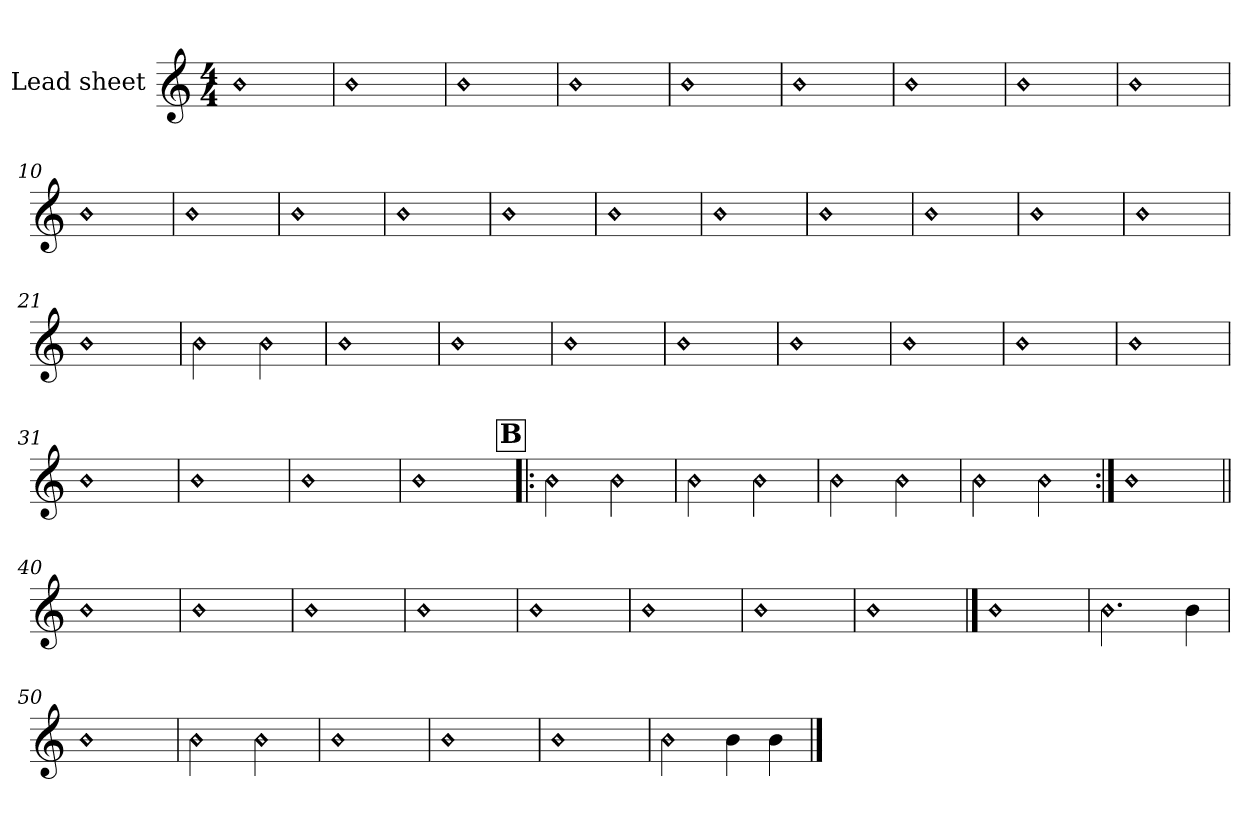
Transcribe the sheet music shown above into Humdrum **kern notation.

**kern
*part1
*staff1
*I"Lead sheet
*clefG2
*k[]
*C:
*M4/4
=1||
!LO:N:head=diamond
1b
=2
!LO:N:head=diamond
1b
=3
!LO:N:head=diamond
1b
=4
!LO:N:head=diamond
1b
!!LO:LB:g=z
=5
!LO:N:head=diamond
1b
=6
!LO:N:head=diamond
1b
=7
!LO:N:head=diamond
1b
=8
!LO:N:head=diamond
1b
!!LO:LB:g=z
=9
!LO:N:head=diamond
1b
=10
!LO:N:head=diamond
1b
=11
!LO:N:head=diamond
1b
=12
!LO:N:head=diamond
1b
!!LO:LB:g=z
=13
!LO:N:head=diamond
1b
=14
!LO:N:head=diamond
1b
=15
!LO:N:head=diamond
1b
=16
!LO:N:head=diamond
1b
!!LO:LB:g=z
=17
!LO:N:head=diamond
1b
=18
!LO:N:head=diamond
1b
=19
!LO:N:head=diamond
1b
=20
!LO:N:head=diamond
1b
!!LO:LB:g=z
=21
!LO:N:head=diamond
1b
=22
!LO:N:head=diamond
2b
!LO:N:head=diamond
2b
=23
!LO:N:head=diamond
1b
=24
!LO:N:head=diamond
1b
!!LO:LB:g=z
=25
!LO:N:head=diamond
1b
=26
!LO:N:head=diamond
1b
=27
!LO:N:head=diamond
1b
=28
!LO:N:head=diamond
1b
!!LO:LB:g=z
=29
!LO:N:head=diamond
1b
=30
!LO:N:head=diamond
1b
=31
!LO:N:head=diamond
1b
=32
!LO:N:head=diamond
1b
!!LO:LB:g=z
=33
!LO:N:head=diamond
1b
=34
!LO:N:head=diamond
1b
!!LO:REH:place=s1:a:t=B
=35!|:
!LO:N:head=diamond
2b
!LO:N:head=diamond
2b
=36
!LO:N:head=diamond
2b
!LO:N:head=diamond
2b
!!LO:LB:g=z
=37
!LO:N:head=diamond
2b
!LO:N:head=diamond
2b
=38
!LO:N:head=diamond
2b
!LO:N:head=diamond
2b
=39:|!
!LO:N:head=diamond
1b
=40||
!LO:N:head=diamond
1b
!!LO:LB:g=z
=41
!LO:N:head=diamond
1b
=42
!LO:N:head=diamond
1b
=43
!LO:N:head=diamond
1b
=44
!LO:N:head=diamond
1b
!!LO:LB:g=z
=45
!LO:N:head=diamond
1b
=46
!LO:N:head=diamond
1b
=47
!LO:N:head=diamond
1b
==48
!LO:N:head=diamond
1b
!!LO:LB:g=z
=49
!LO:N:head=diamond
2.b
4b\
=50
!LO:N:head=diamond
1b
=51
!LO:N:head=diamond
2b
!LO:N:head=diamond
2b
=52
!LO:N:head=diamond
1b
!!LO:LB:g=z
=53
!LO:N:head=diamond
1b
=54
!LO:N:head=diamond
1b
=55
!LO:N:head=diamond
2b
4b\
4b\
==
*-
